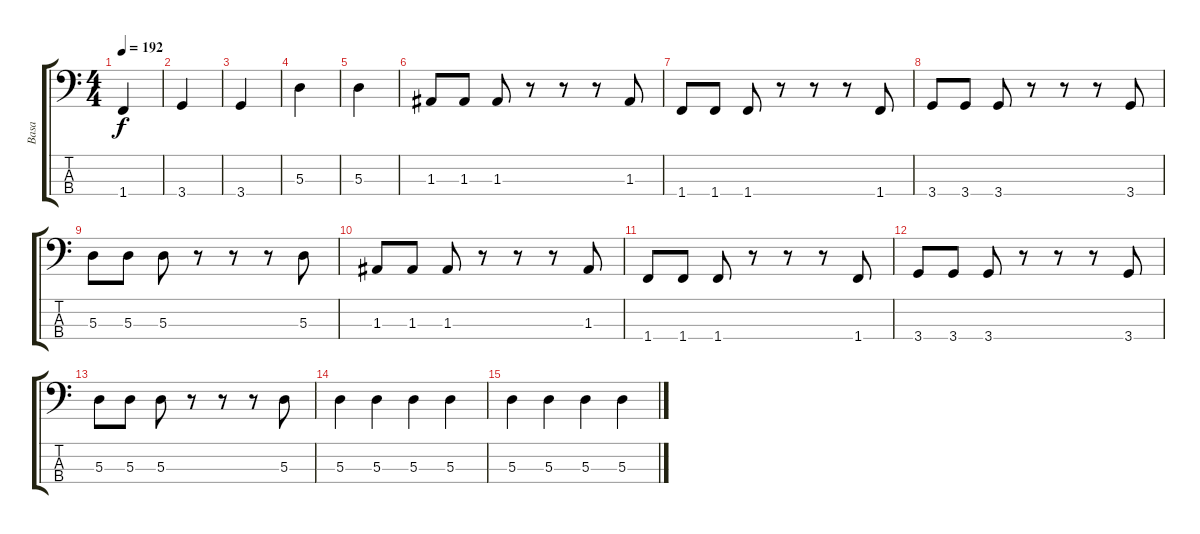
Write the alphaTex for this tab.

\track ("Basa" "Basa") {instrument electricbassfinger}
\staff {score tabs}
\tuning (G2 D2 A1 E1) {hide}
\ts (4 4)
\tempo 192
\clef f4
\ks c
1.4.4{dy f} |
3.4.4 |
3.4.4 |
5.3.4 |
5.3.4 |
1.3.8 1.3.8 1.3.8 r.8 r.8 r.8 1.3.8 |
1.4.8 1.4.8 1.4.8 r.8 r.8 r.8 1.4.8 |
3.4.8 3.4.8 3.4.8 r.8 r.8 r.8 3.4.8 |
5.3.8 5.3.8 5.3.8 r.8 r.8 r.8 5.3.8 |
1.3.8 1.3.8 1.3.8 r.8 r.8 r.8 1.3.8 |
1.4.8 1.4.8 1.4.8 r.8 r.8 r.8 1.4.8 |
3.4.8 3.4.8 3.4.8 r.8 r.8 r.8 3.4.8 |
5.3.8 5.3.8 5.3.8 r.8 r.8 r.8 5.3.8 |
5.3.4 5.3.4 5.3.4 5.3.4 |
5.3.4 5.3.4 5.3.4 5.3.4
